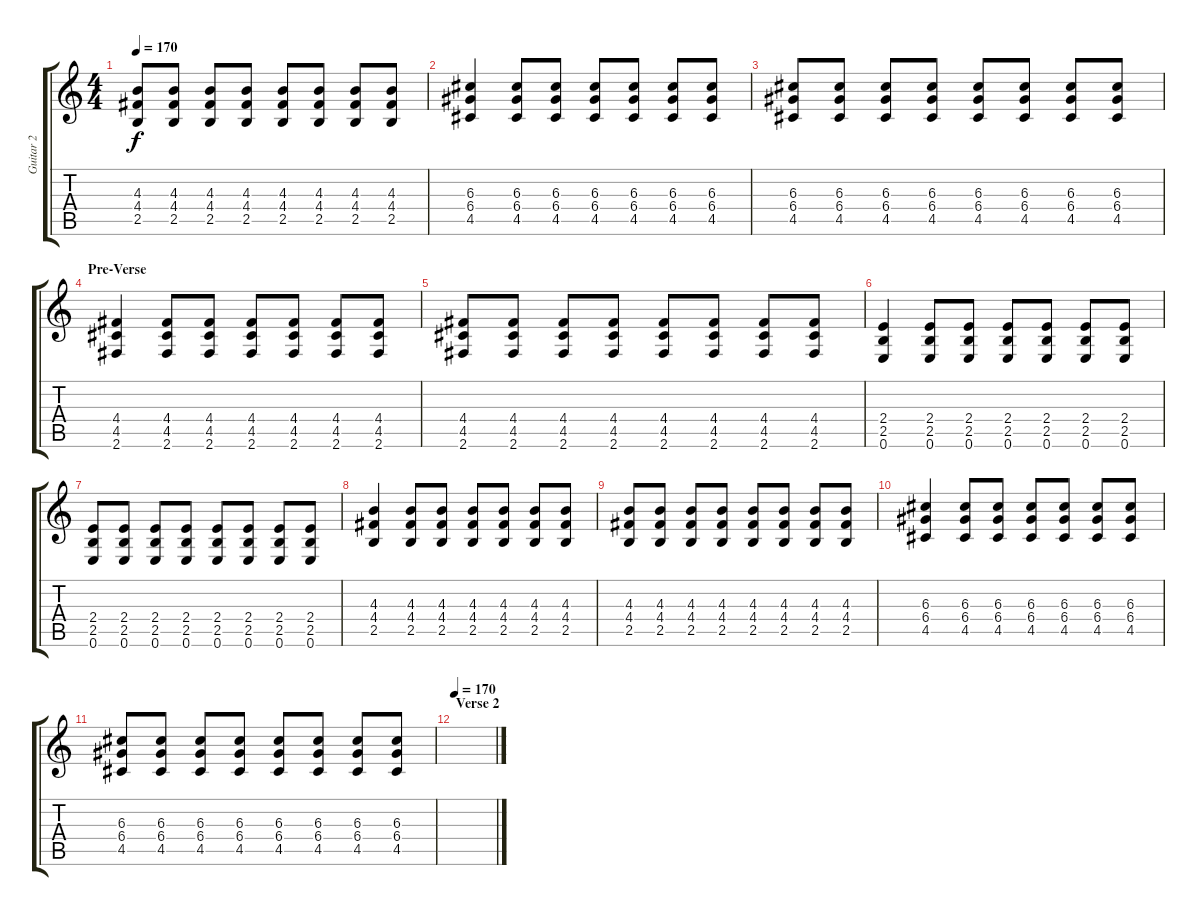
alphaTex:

\track ("Guitar 2" "Guitar 2") {instrument overdrivenguitar}
\staff {score tabs}
\tuning (E4 B3 G3 D3 A2 E2) {hide}
\ts (4 4)
\tempo 170
\clef g2
\ks c
(4.3 4.4 2.5).8{dy f} (4.3 4.4 2.5).8 (4.3 4.4 2.5).8 (4.3 4.4 2.5).8 (4.3 4.4 2.5).8 (4.3 4.4 2.5).8 (4.3 4.4 2.5).8 (4.3 4.4 2.5).8 |
(6.3 6.4 4.5).4 (6.3 6.4 4.5).8 (6.3 6.4 4.5).8 (6.3 6.4 4.5).8 (6.3 6.4 4.5).8 (6.3 6.4 4.5).8 (6.3 6.4 4.5).8 |
(6.3 6.4 4.5).8 (6.3 6.4 4.5).8 (6.3 6.4 4.5).8 (6.3 6.4 4.5).8 (6.3 6.4 4.5).8 (6.3 6.4 4.5).8 (6.3 6.4 4.5).8 (6.3 6.4 4.5).8 |
\section ("" "Pre-Verse")
(4.4 4.5 2.6).4 (4.4 4.5 2.6).8 (4.4 4.5 2.6).8 (4.4 4.5 2.6).8 (4.4 4.5 2.6).8 (4.4 4.5 2.6).8 (4.4 4.5 2.6).8 |
(4.4 4.5 2.6).8 (4.4 4.5 2.6).8 (4.4 4.5 2.6).8 (4.4 4.5 2.6).8 (4.4 4.5 2.6).8 (4.4 4.5 2.6).8 (4.4 4.5 2.6).8 (4.4 4.5 2.6).8 |
(2.4 2.5 0.6).4 (2.4 2.5 0.6).8 (2.4 2.5 0.6).8 (2.4 2.5 0.6).8 (2.4 2.5 0.6).8 (2.4 2.5 0.6).8 (2.4 2.5 0.6).8 |
(2.4 2.5 0.6).8 (2.4 2.5 0.6).8 (2.4 2.5 0.6).8 (2.4 2.5 0.6).8 (2.4 2.5 0.6).8 (2.4 2.5 0.6).8 (2.4 2.5 0.6).8 (2.4 2.5 0.6).8 |
(4.3 4.4 2.5).4 (4.3 4.4 2.5).8 (4.3 4.4 2.5).8 (4.3 4.4 2.5).8 (4.3 4.4 2.5).8 (4.3 4.4 2.5).8 (4.3 4.4 2.5).8 |
(4.3 4.4 2.5).8 (4.3 4.4 2.5).8 (4.3 4.4 2.5).8 (4.3 4.4 2.5).8 (4.3 4.4 2.5).8 (4.3 4.4 2.5).8 (4.3 4.4 2.5).8 (4.3 4.4 2.5).8 |
(6.3 6.4 4.5).4 (6.3 6.4 4.5).8 (6.3 6.4 4.5).8 (6.3 6.4 4.5).8 (6.3 6.4 4.5).8 (6.3 6.4 4.5).8 (6.3 6.4 4.5).8 |
(6.3 6.4 4.5).8 (6.3 6.4 4.5).8 (6.3 6.4 4.5).8 (6.3 6.4 4.5).8 (6.3 6.4 4.5).8 (6.3 6.4 4.5).8 (6.3 6.4 4.5).8 (6.3 6.4 4.5).8 |
\section ("" "Verse 2")
\tempo 170
